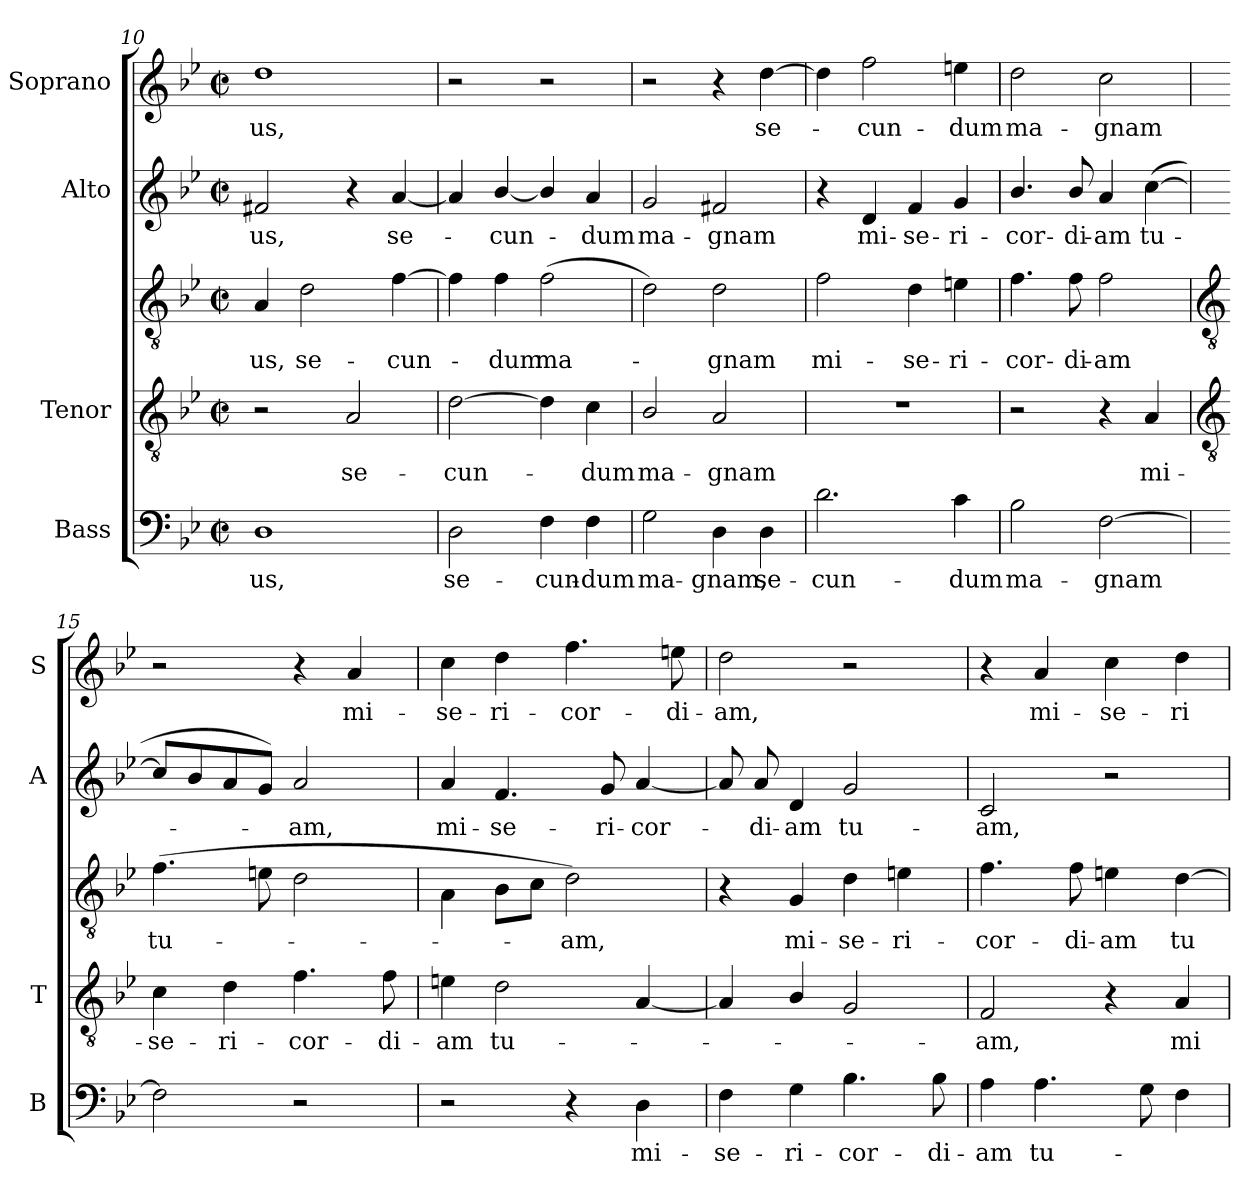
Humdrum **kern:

**kern	**text	**kern	**text	**kern	**text	**kern	**text	**kern	**text
*part4	*part4	*part3	*part3	*part3	*part3	*part2	*part2	*part1	*part1
*staff5	*staff5	*staff4	*staff4	*staff3	*staff3	*staff2	*staff2	*staff1	*staff1
*I"Bass	*	*I"Tenor	*	*	*	*I"Alto	*	*I"Soprano	*
*I'B	*	*I'T	*	*	*	*I'A	*	*I'S	*
*clefF4	*	*clefGv2	*	*clefGv2	*	*clefG2	*	*clefG2	*
*k[b-e-]	*	*k[b-e-]	*	*k[b-e-]	*	*k[b-e-]	*	*k[b-e-]	*
*B-:	*	*B-:	*	*B-:	*	*B-:	*	*B-:	*
*M2/2	*	*M2/2	*	*M2/2	*	*M2/2	*	*M2/2	*
*met(c|)	*	*met(c|)	*	*met(c|)	*	*met(c|)	*	*met(c|)	*
=10	=10	=10	=10	=10	=10	=10	=10	=10	=10
!	!LO:LY:b	!	!	!	!LO:LY:b	!	!LO:LY:b	!	!LO:LY:b
1D	-us,	2r	.	4A	us,	2f#X	us,	1dd	us,
!	!	!	!	!	!LO:LY:b	!	!	!	!
.	.	.	.	2d	se-	.	.	.	.
!	!	!	!LO:LY:b	!	!	!	!	!	!
.	.	2A	se-	.	.	4r	.	.	.
!	!	!	!	!	!LO:LY:b	!	!LO:LY:b	!	!
.	.	.	.	[4f	-cun-	[4a	se-	.	.
=11	=11	=11	=11	=11	=11	=11	=11	=11	=11
!	!LO:LY:b	!	!LO:LY:b	!	!	!	!	!	!
2D	se-	[2d	cun-	4f]	.	4a]	.	2r	.
!	!	!	!	!	!LO:LY:b	!	!LO:LY:b	!	!
.	.	.	.	4f	-dum	[4b-/	cun-	.	.
!	!LO:LY:b	!	!	!	!LO:LY:b	!	!	!	!
4F	-cun-	4d]	.	(>2f	ma-	4b-/]	.	2r	.
!	!LO:LY:b	!	!LO:LY:b	!	!	!	!LO:LY:b	!	!
4F	-dum	4c	dum	.	.	4a	dum	.	.
=12	=12	=12	=12	=12	=12	=12	=12	=12	=12
!	!LO:LY:b	!	!LO:LY:b	!	!	!	!LO:LY:b	!	!
2G	ma-	2B-/	ma-	2d)	.	2g	ma-	2r	.
!	!LO:LY:b	!	!LO:LY:b	!	!LO:LY:b	!	!LO:LY:b	!	!
4D	-gnam,	2A	-gnam	2d	gnam	2f#X	-gnam	4r	.
!	!LO:LY:b	!	!	!	!	!	!	!	!LO:LY:b
4D	se-	.	.	.	.	.	.	[4dd	se-
=13	=13	=13	=13	=13	=13	=13	=13	=13	=13
!	!LO:LY:b	!	!	!	!LO:LY:b	!	!	!	!
2.d	-cun-	1r	.	2f	mi-	4r	.	4dd]	.
!	!	!	!	!	!	!	!LO:LY:b	!	!LO:LY:b
.	.	.	.	.	.	4d	mi-	2ff	cun-
!	!	!	!	!	!LO:LY:b	!	!LO:LY:b	!	!
.	.	.	.	4d	-se-	4f	-se-	.	.
!	!LO:LY:b	!	!	!	!LO:LY:b	!	!LO:LY:b	!	!LO:LY:b
4c	-dum	.	.	4en	-ri-	4g	-ri-	4een	-dum
=14	=14	=14	=14	=14	=14	=14	=14	=14	=14
!	!LO:LY:b	!	!	!	!LO:LY:b	!	!LO:LY:b	!	!LO:LY:b
2B-	ma-	2r	.	4.f	-cor-	4.b-/	-cor-	2dd	ma-
!	!	!	!	!	!LO:LY:b	!	!LO:LY:b	!	!
.	.	.	.	8f	-di-	8b-/	-di-	.	.
!	!LO:LY:b	!	!	!	!LO:LY:b	!	!LO:LY:b	!	!LO:LY:b
[2F	-gnam	4r	.	2f	-am	4a	-am	2cc	-gnam
!	!	!	!LO:LY:b	!	!	!	!LO:LY:b	!	!
.	.	4A	mi-	.	.	(<[4cc	tu-	.	.
!!LO:LB:g=z
=15	=15	=15	=15	=15	=15	=15	=15	=15	=15
*	*	*clefGv2	*	*clefGv2	*	*	*	*	*
!	!	!	!LO:LY:b	!	!LO:LY:b	!	!	!	!
2F]	.	4c	se-	(>4.f	-tu-	8ccL]	.	2r	.
.	.	.	.	.	.	8b-	.	.	.
!	!	!	!LO:LY:b	!	!	!	!	!	!
.	.	4d	-ri-	.	.	8a	.	.	.
.	.	.	.	8en	.	8gJ)	.	.	.
!	!	!	!LO:LY:b	!	!	!	!LO:LY:b	!	!
2r	.	4.f	-cor-	2d	.	2a	am,	4r	.
!	!	!	!	!	!	!	!	!	!LO:LY:b
.	.	.	.	.	.	.	.	4a	mi-
!	!	!	!LO:LY:b	!	!	!	!	!	!
.	.	8f	-di-	.	.	.	.	.	.
=16	=16	=16	=16	=16	=16	=16	=16	=16	=16
!	!	!	!LO:LY:b	!	!	!	!LO:LY:b	!	!LO:LY:b
2r	.	4en	am	4A\	.	4a	mi-	4cc	-se-
!	!	!	!LO:LY:b	!	!	!	!LO:LY:b	!	!LO:LY:b
.	.	2d	tu-	8B-L	.	4.f	-se-	4dd	-ri-
.	.	.	.	8cJ	.	.	.	.	.
!	!	!	!	!	!LO:LY:b	!	!	!	!LO:LY:b
4r	.	.	.	2d)	-am,	.	.	4.ff	-cor-
!	!	!	!	!	!	!	!LO:LY:b	!	!
.	.	.	.	.	.	8g	-ri-	.	.
!	!LO:LY:b	!	!	!	!	!	!LO:LY:b	!	!
4D	mi-	[4A	.	.	.	[4a	-cor-	.	.
!	!	!	!	!	!	!	!	!	!LO:LY:b
.	.	.	.	.	.	.	.	8een	-di-
=17	=17	=17	=17	=17	=17	=17	=17	=17	=17
!	!LO:LY:b	!	!	!	!	!	!	!	!LO:LY:b
4F	-se-	4A]	.	4r	.	8a]	.	2dd	-am,
!	!	!	!	!	!	!	!LO:LY:b	!	!
.	.	.	.	.	.	8a	di-	.	.
!	!LO:LY:b	!	!	!	!LO:LY:b	!	!LO:LY:b	!	!
4G	-ri-	4B-/	.	4G	mi-	4d	-am	.	.
!	!LO:LY:b	!	!	!	!LO:LY:b	!	!LO:LY:b	!	!
4.B-	-cor-	2G	.	4d	-se-	2g	tu-	2r	.
!	!	!	!	!	!LO:LY:b	!	!	!	!
.	.	.	.	4en	-ri-	.	.	.	.
!	!LO:LY:b	!	!	!	!	!	!	!	!
8B-	-di-	.	.	.	.	.	.	.	.
=18	=18	=18	=18	=18	=18	=18	=18	=18	=18
!	!LO:LY:b	!	!LO:LY:b	!	!LO:LY:b	!	!LO:LY:b	!	!
4A	-am	2F	am,	4.f	-cor-	2c	-am,	4r	.
!	!LO:LY:b	!	!	!	!	!	!	!	!LO:LY:b
4.A	tu-	.	.	.	.	.	.	4a	mi-
!	!	!	!	!	!LO:LY:b	!	!	!	!
.	.	.	.	8f	-di-	.	.	.	.
!	!	!	!	!	!LO:LY:b	!	!	!	!LO:LY:b
.	.	4r	.	4en	-am	2r	.	4cc	-se-
8G	.	.	.	.	.	.	.	.	.
!	!	!	!LO:LY:b	!	!LO:LY:b	!	!	!	!LO:LY:b
4F	.	4A	mi-	[4d	tu-	.	.	4dd	-ri-
=	=	=	=	=	=	=	=	=	=
*-	*-	*-	*-	*-	*-	*-	*-	*-	*-
